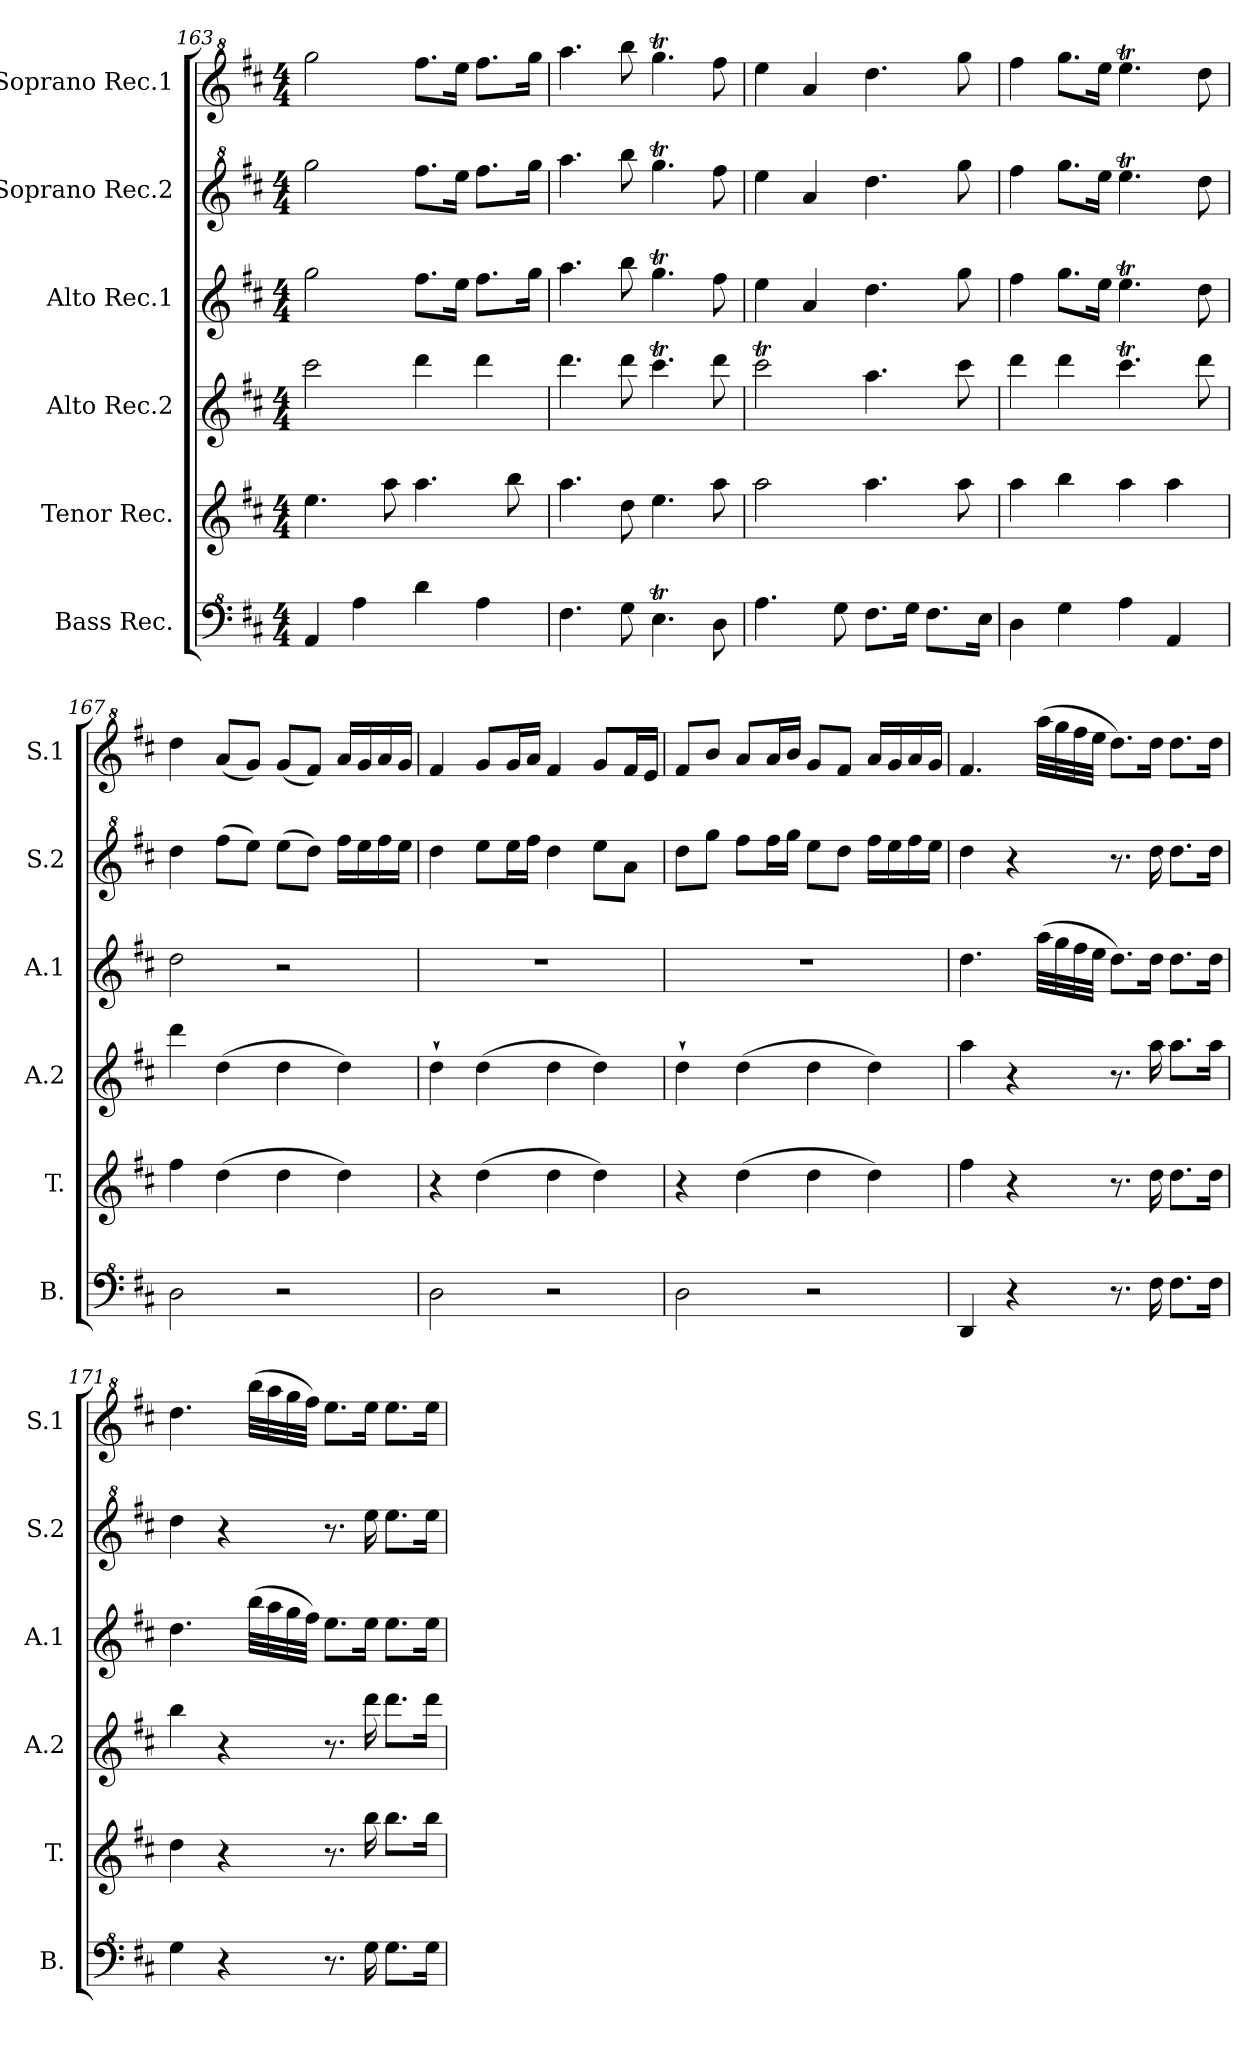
**kern	**kern	**kern	**kern	**kern	**kern
*part6	*part5	*part4	*part3	*part2	*part1
*staff6	*staff5	*staff4	*staff3	*staff2	*staff1
*I"Bass Rec.	*I"Tenor Rec.	*I"Alto Rec.2	*I"Alto Rec.1	*I"Soprano Rec.2	*I"Soprano Rec.1
*I'B.	*I'T.	*I'A.2	*I'A.1	*I'S.2	*I'S.1
!!LO:PB:g=z
*clefF^4	*clefG2	*clefG2	*clefG2	*clefG^2	*clefG^2
*k[f#c#]	*k[f#c#]	*k[f#c#]	*k[f#c#]	*k[f#c#]	*k[f#c#]
*D:	*D:	*D:	*D:	*D:	*D:
*M4/4	*M4/4	*M4/4	*M4/4	*M4/4	*M4/4
=163	=163	=163	=163	=163	=163
4A/	4.ee\	2ccc#\	2gg\	2ggg\	2ggg\
4a\	.	.	.	.	.
.	8aa\	.	.	.	.
4dd\	4.aa\	4ddd\	8.ff#\L	8.fff#\L	8.fff#\L
.	.	.	16ee\Jk	16eee\Jk	16eee\Jk
4a\	.	4ddd\	8.ff#\L	8.fff#\L	8.fff#\L
.	8bb\	.	.	.	.
.	.	.	16gg\Jk	16ggg\Jk	16ggg\Jk
=164	=164	=164	=164	=164	=164
4.f#\	4.aa\	4.ddd\	4.aa\	4.aaa\	4.aaa\
8g\	8dd\	8ddd\	8bb\	8bbb\	8bbb\
4.eT\	4.ee\	4.ccc#t\	4.ggT\	4.gggT\	4.gggT\
8d\	8aa\	8ddd\	8ff#\	8fff#\	8fff#\
=165	=165	=165	=165	=165	=165
4.a\	2aa\	2ccc#t\	4ee\	4eee\	4eee\
.	.	.	4a/	4aa/	4aa/
8g\	.	.	.	.	.
8.f#\L	4.aa\	4.aa\	4.dd\	4.ddd\	4.ddd\
16g\Jk	.	.	.	.	.
8.f#\L	.	.	.	.	.
.	8aa\	8ccc#\	8gg\	8ggg\	8ggg\
16e\Jk	.	.	.	.	.
=166	=166	=166	=166	=166	=166
4d\	4aa\	4ddd\	4ff#\	4fff#\	4fff#\
4g\	4bb\	4ddd\	8.gg\L	8.ggg\L	8.ggg\L
.	.	.	16ee\Jk	16eee\Jk	16eee\Jk
4a\	4aa\	4.ccc#t\	4.eeT\	4.eeeT\	4.eeeT\
4A/	4aa\	.	.	.	.
.	.	8ddd\	8dd\	8ddd\	8ddd\
=167	=167	=167	=167	=167	=167
2d\	4ff#\	4ddd\	2dd\	4ddd\	4ddd\
.	(>4dd\	(>4dd\	.	(>8fff#\L	(8aa/L
.	.	.	.	8eee\J)	8gg/J)
2r	4dd\	4dd\	2r	(>8eee\L	(8gg/L
.	.	.	.	8ddd\J)	8ff#/J)
.	4dd\)	4dd\)	.	16fff#\LL	16aa/LL
.	.	.	.	16eee\	16gg/
.	.	.	.	16fff#\	16aa/
.	.	.	.	16eee\JJ	16gg/JJ
!!LO:LB:g=z
=168	=168	=168	=168	=168	=168
2d\	4r	4dd`\	1r	4ddd\	4ff#/
.	(>4dd\	(>4dd\	.	8eee\L	8gg/L
.	.	.	.	16eee\L	16gg/L
.	.	.	.	16fff#\JJ	16aa/JJ
2r	4dd\	4dd\	.	4ddd\	4ff#/
.	4dd\)	4dd\)	.	8eee\L	8gg/L
.	.	.	.	8aa\J	16ff#/L
.	.	.	.	.	16ee/JJ
=169	=169	=169	=169	=169	=169
2d\	4r	4dd`\	1r	8ddd\L	8ff#/L
.	.	.	.	8ggg\J	8bb/J
.	(>4dd\	(>4dd\	.	8fff#\L	8aa/L
.	.	.	.	16fff#\L	16aa/L
.	.	.	.	16ggg\JJ	16bb/JJ
2r	4dd\	4dd\	.	8eee\L	8gg/L
.	.	.	.	8ddd\J	8ff#/J
.	4dd\)	4dd\)	.	16fff#\LL	16aa/LL
.	.	.	.	16eee\	16gg/
.	.	.	.	16fff#\	16aa/
.	.	.	.	16eee\JJ	16gg/JJ
=170	=170	=170	=170	=170	=170
4D/	4ff#\	4aa\	4.dd\	4ddd\	4.ff#/
4r	4r	4r	.	4r	.
.	.	.	(>32aa\LLL	.	(>32aaa\LLL
.	.	.	32gg\	.	32ggg\
.	.	.	32ff#\	.	32fff#\
.	.	.	32ee\JJJ	.	32eee\JJJ
8.r	8.r	8.r	8.dd\L)	8.r	8.ddd\L)
16f#\	16dd\	16aa\	16dd\Jk	16ddd\	16ddd\Jk
8.f#\L	8.dd\L	8.aa\L	8.dd\L	8.ddd\L	8.ddd\L
16f#\Jk	16dd\Jk	16aa\Jk	16dd\Jk	16ddd\Jk	16ddd\Jk
=171	=171	=171	=171	=171	=171
4g\	4dd\	4bb\	4.dd\	4ddd\	4.ddd\
4r	4r	4r	.	4r	.
.	.	.	(>32bb\LLL	.	(>32bbb\LLL
.	.	.	32aa\	.	32aaa\
.	.	.	32gg\	.	32ggg\
.	.	.	32ff#\JJJ)	.	32fff#\JJJ)
8.r	8.r	8.r	8.ee\L	8.r	8.eee\L
16g\	16bb\	16ddd\	16ee\Jk	16eee\	16eee\Jk
8.g\L	8.bb\L	8.ddd\L	8.ee\L	8.eee\L	8.eee\L
16g\Jk	16bb\Jk	16ddd\Jk	16ee\Jk	16eee\Jk	16eee\Jk
=	=	=	=	=	=
*-	*-	*-	*-	*-	*-
